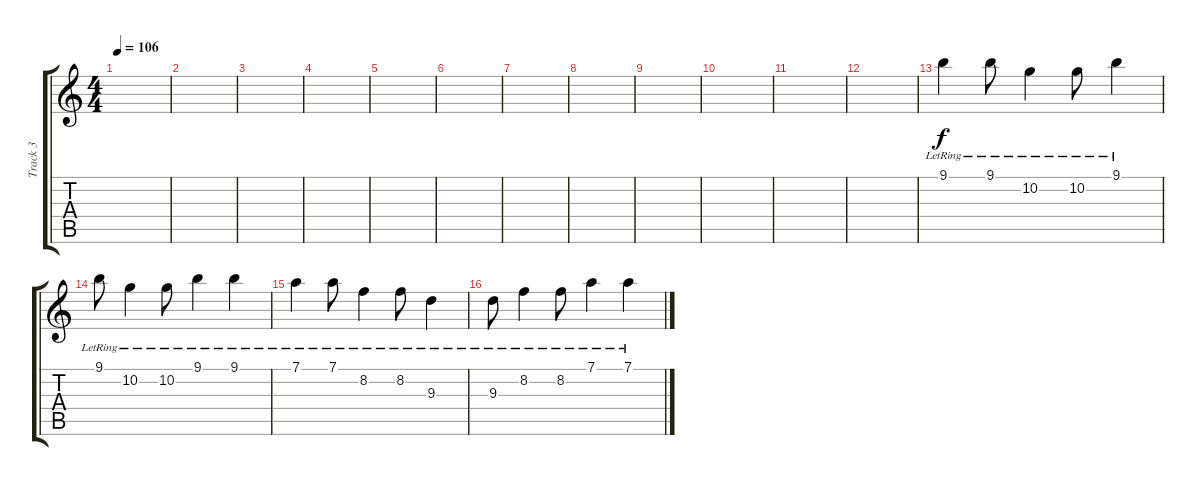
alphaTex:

\track ("Track 3" "Track 3") {instrument electricguitarjazz}
\staff {score tabs}
\tuning (D4 A3 F3 C3 G2 C2) {hide}
\ts (4 4)
\tempo 106
\clef g2
\ks c
|
|
|
|
|
|
|
|
|
|
|
|
9.1{lr}.4 9.1{lr}.8 10.2{lr}.4 10.2{lr}.8 9.1{lr}.4 |
9.1{lr}.8 10.2{lr}.4 10.2{lr}.8 9.1{lr}.4 9.1{lr}.4 |
7.1{lr}.4 7.1{lr}.8 8.2{lr}.4 8.2{lr}.8 9.3{lr}.4 |
9.3{lr}.8 8.2{lr}.4 8.2{lr}.8 7.1{lr}.4 7.1{lr}.4
